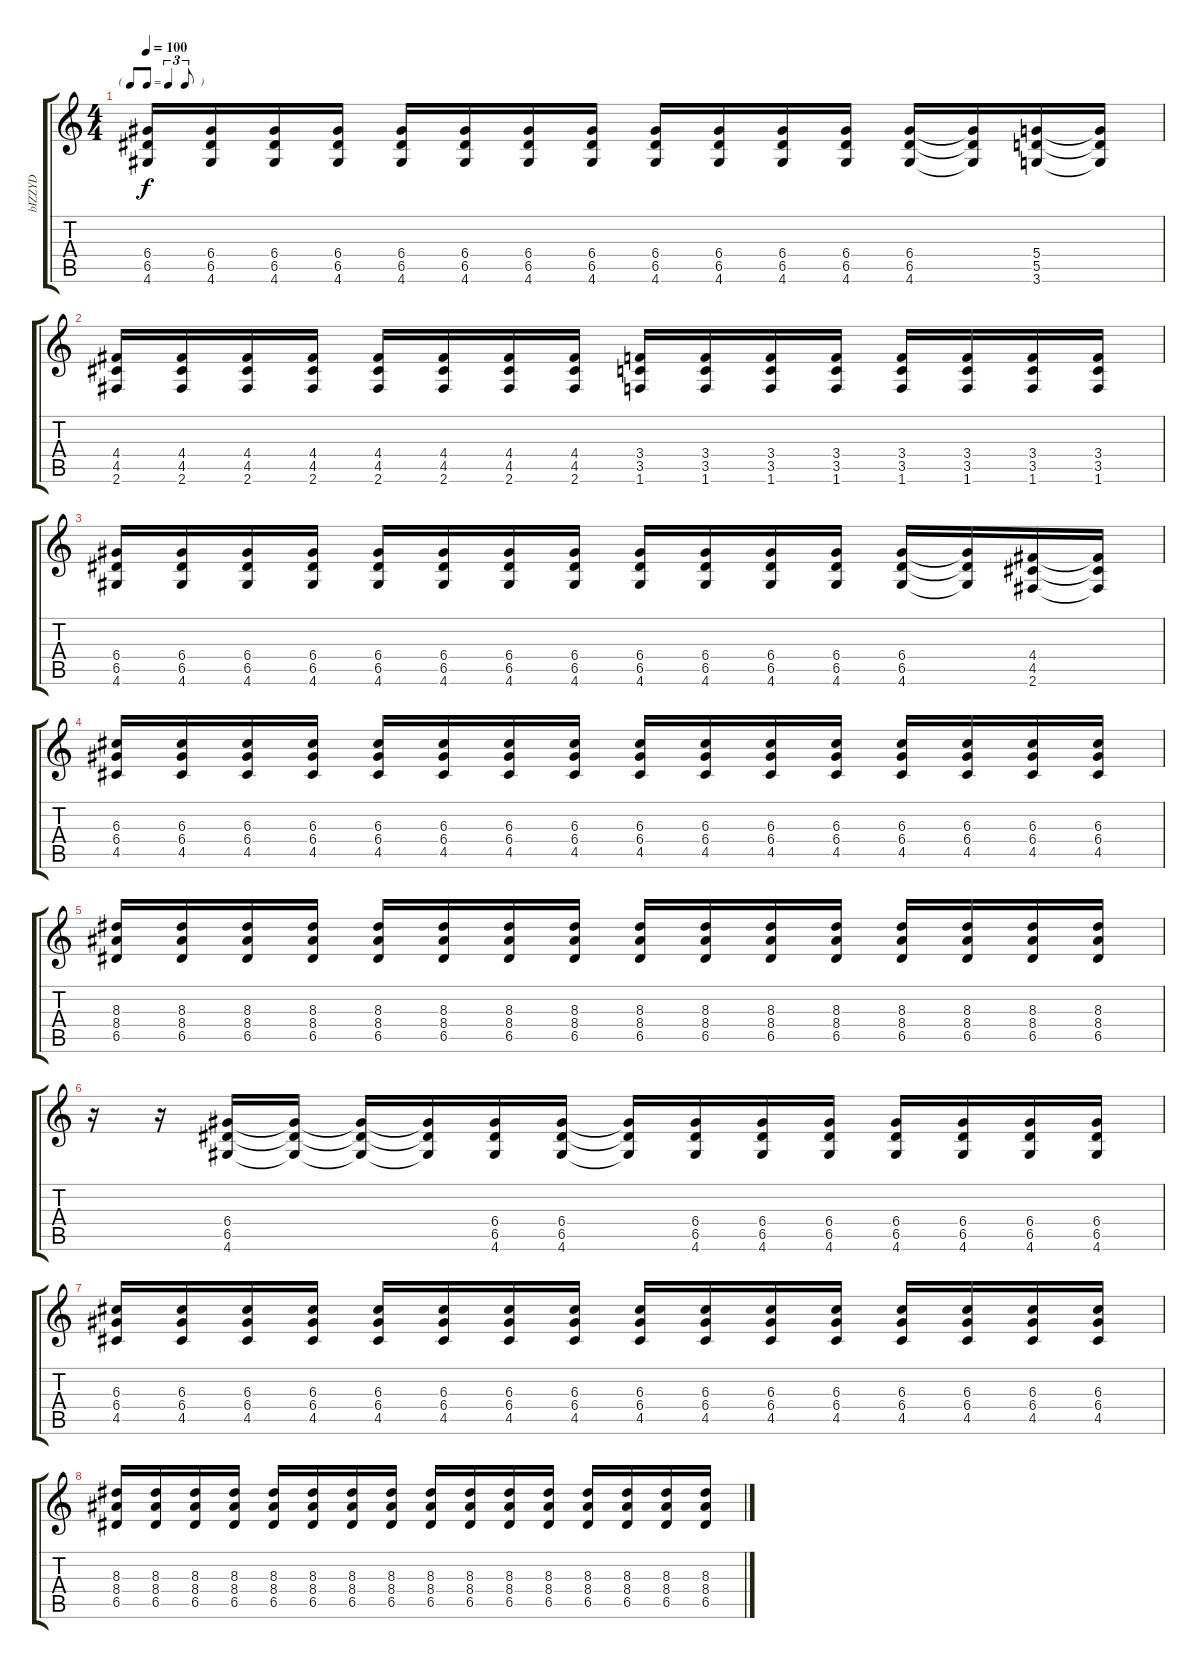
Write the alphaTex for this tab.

\track ("bIZZYD" "bIZZYD") {instrument distortionguitar}
\staff {score tabs}
\tuning (E4 B3 G3 D3 A2 E2) {hide}
\ts (4 4)
\tf triplet8th
\tempo 100
\clef g2
\ks c
(6.4 6.5 4.6).16{dy f} (6.4 6.5 4.6).16 (6.4 6.5 4.6).16 (6.4 6.5 4.6).16 (6.4 6.5 4.6).16 (6.4 6.5 4.6).16 (6.4 6.5 4.6).16 (6.4 6.5 4.6).16 (6.4 6.5 4.6).16 (6.4 6.5 4.6).16 (6.4 6.5 4.6).16 (6.4 6.5 4.6).16 (6.4 6.5 4.6).16 (6.4{t} 6.5{t} 4.6{t}).16 (5.4 5.5 3.6).16 (5.4{t} 5.5{t} 3.6{t}).16 |
(4.4 4.5 2.6).16 (4.4 4.5 2.6).16 (4.4 4.5 2.6).16 (4.4 4.5 2.6).16 (4.4 4.5 2.6).16 (4.4 4.5 2.6).16 (4.4 4.5 2.6).16 (4.4 4.5 2.6).16 (3.4 3.5 1.6).16 (3.4 3.5 1.6).16 (3.4 3.5 1.6).16 (3.4 3.5 1.6).16 (3.4 3.5 1.6).16 (3.4 3.5 1.6).16 (3.4 3.5 1.6).16 (3.4 3.5 1.6).16 |
(6.4 6.5 4.6).16 (6.4 6.5 4.6).16 (6.4 6.5 4.6).16 (6.4 6.5 4.6).16 (6.4 6.5 4.6).16 (6.4 6.5 4.6).16 (6.4 6.5 4.6).16 (6.4 6.5 4.6).16 (6.4 6.5 4.6).16 (6.4 6.5 4.6).16 (6.4 6.5 4.6).16 (6.4 6.5 4.6).16 (6.4 6.5 4.6).16 (6.4{t} 6.5{t} 4.6{t}).16 (4.4 4.5 2.6).16 (4.4{t} 4.5{t} 2.6{t}).16 |
(6.3 6.4 4.5).16 (6.3 6.4 4.5).16 (6.3 6.4 4.5).16 (6.3 6.4 4.5).16 (6.3 6.4 4.5).16 (6.3 6.4 4.5).16 (6.3 6.4 4.5).16 (6.3 6.4 4.5).16 (6.3 6.4 4.5).16 (6.3 6.4 4.5).16 (6.3 6.4 4.5).16 (6.3 6.4 4.5).16 (6.3 6.4 4.5).16 (6.3 6.4 4.5).16 (6.3 6.4 4.5).16 (6.3 6.4 4.5).16 |
(8.3 8.4 6.5).16 (8.3 8.4 6.5).16 (8.3 8.4 6.5).16 (8.3 8.4 6.5).16 (8.3 8.4 6.5).16 (8.3 8.4 6.5).16 (8.3 8.4 6.5).16 (8.3 8.4 6.5).16 (8.3 8.4 6.5).16 (8.3 8.4 6.5).16 (8.3 8.4 6.5).16 (8.3 8.4 6.5).16 (8.3 8.4 6.5).16 (8.3 8.4 6.5).16 (8.3 8.4 6.5).16 (8.3 8.4 6.5).16 |
r.16 r.16 (6.4 6.5 4.6).16 (6.4{t} 6.5{t} 4.6{t}).16 (6.4{t} 6.5{t} 4.6{t}).16 (6.4{t} 6.5{t} 4.6{t}).16 (6.4 6.5 4.6).16 (6.4 6.5 4.6).16 (6.4{t} 6.5{t} 4.6{t}).16 (6.4 6.5 4.6).16 (6.4 6.5 4.6).16 (6.4 6.5 4.6).16 (6.4 6.5 4.6).16 (6.4 6.5 4.6).16 (6.4 6.5 4.6).16 (6.4 6.5 4.6).16 |
(6.3 6.4 4.5).16 (6.3 6.4 4.5).16 (6.3 6.4 4.5).16 (6.3 6.4 4.5).16 (6.3 6.4 4.5).16 (6.3 6.4 4.5).16 (6.3 6.4 4.5).16 (6.3 6.4 4.5).16 (6.3 6.4 4.5).16 (6.3 6.4 4.5).16 (6.3 6.4 4.5).16 (6.3 6.4 4.5).16 (6.3 6.4 4.5).16 (6.3 6.4 4.5).16 (6.3 6.4 4.5).16 (6.3 6.4 4.5).16 |
(8.3 8.4 6.5).16 (8.3 8.4 6.5).16 (8.3 8.4 6.5).16 (8.3 8.4 6.5).16 (8.3 8.4 6.5).16 (8.3 8.4 6.5).16 (8.3 8.4 6.5).16 (8.3 8.4 6.5).16 (8.3 8.4 6.5).16 (8.3 8.4 6.5).16 (8.3 8.4 6.5).16 (8.3 8.4 6.5).16 (8.3 8.4 6.5).16 (8.3 8.4 6.5).16 (8.3 8.4 6.5).16 (8.3 8.4 6.5).16
